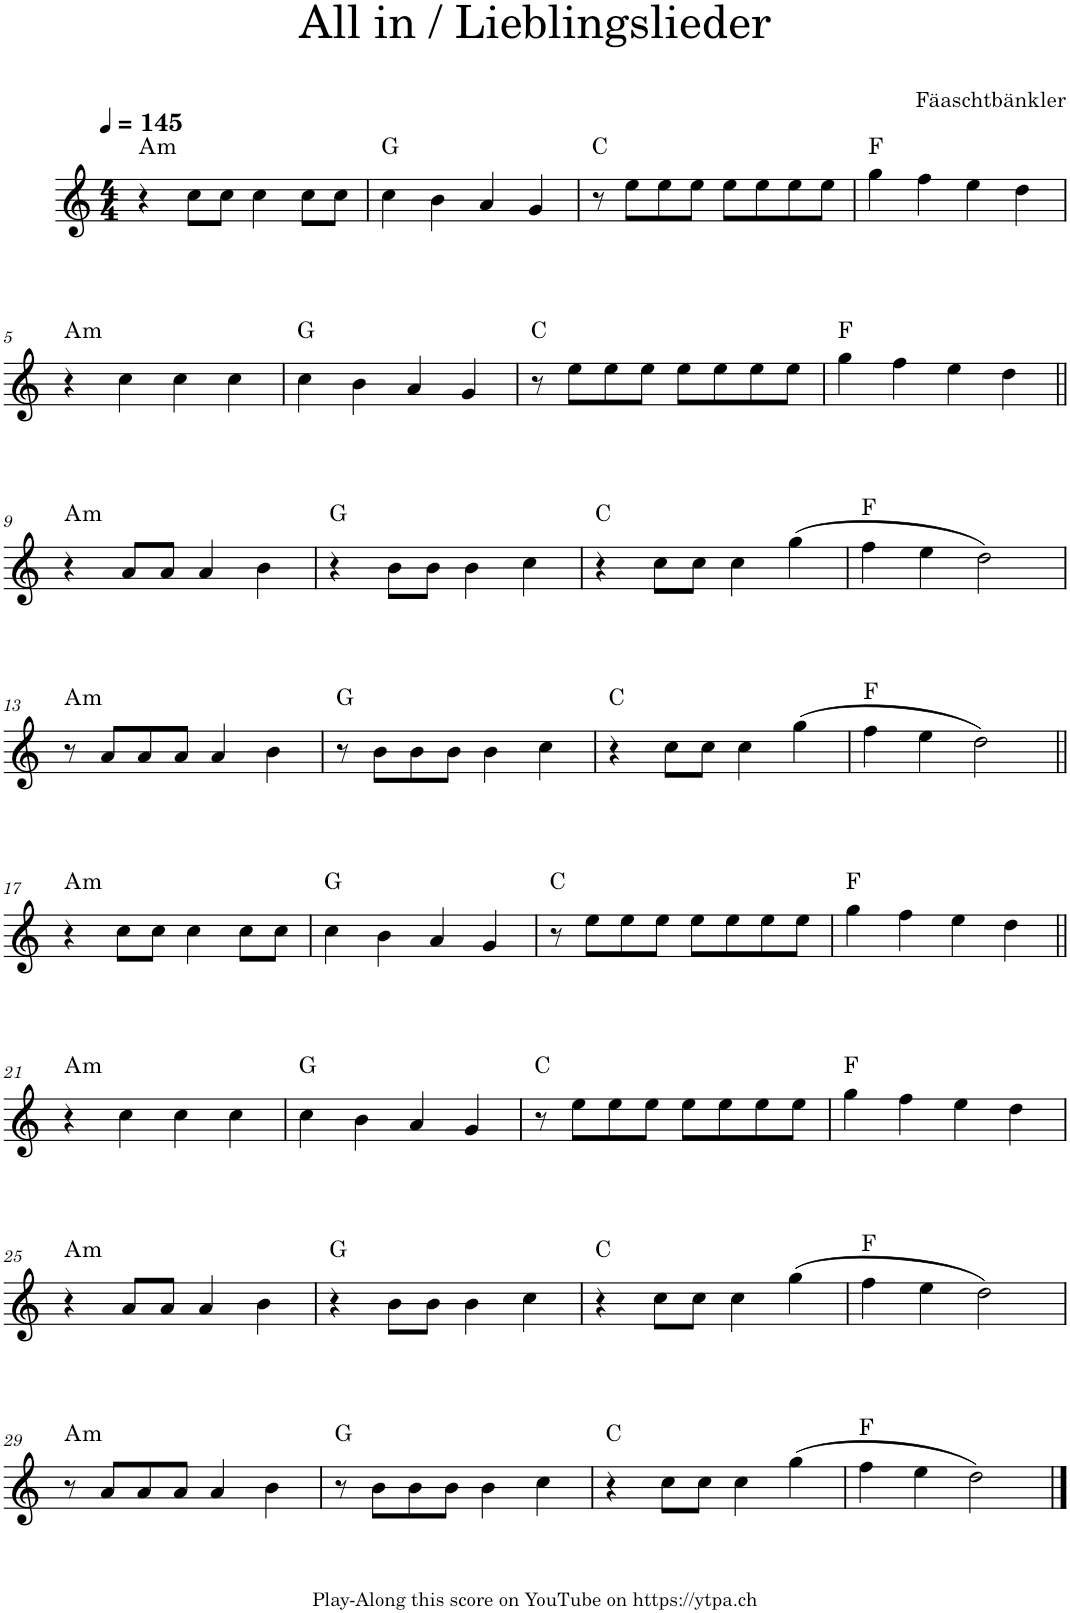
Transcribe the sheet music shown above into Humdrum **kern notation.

**kern	**harte
*part1	*part1
*staff1	*
*I"Piano	*
*I'Pno.	*
*clefG2	*
*k[]	*
*M4/4	*
*MM145	*
=1	=1
!	!LO:H:kt=m
4r	A:min
8cc\L	.
8cc\J	.
4cc\	.
8cc\L	.
8cc\J	.
=2	=2
4cc\	G:maj
4b\	.
4a/	.
4g/	.
=3	=3
8r	C:maj
8ee\L	.
8ee\	.
8ee\J	.
8ee\L	.
8ee\	.
8ee\	.
8ee\J	.
=4	=4
4gg\	F:maj
4ff\	.
4ee\	.
4dd\	.
!!LO:LB:g=z
=5	=5
!	!LO:H:kt=m
4r	A:min
4cc\	.
4cc\	.
4cc\	.
=6	=6
4cc\	G:maj
4b\	.
4a/	.
4g/	.
=7	=7
8r	C:maj
8ee\L	.
8ee\	.
8ee\J	.
8ee\L	.
8ee\	.
8ee\	.
8ee\J	.
=8	=8
4gg\	F:maj
4ff\	.
4ee\	.
4dd\	.
!!LO:LB:g=z
=9||	=9||
!	!LO:H:kt=m
4r	A:min
8a/L	.
8a/J	.
4a/	.
4b\	.
=10	=10
4r	G:maj
8b\L	.
8b\J	.
4b\	.
4cc\	.
=11	=11
4r	C:maj
8cc\L	.
8cc\J	.
4cc\	.
(4gg\	.
=12	=12
4ff\	F:maj
4ee\	.
2dd\)	.
!!LO:LB:g=z
=13	=13
!	!LO:H:kt=m
8r	A:min
8a/L	.
8a/	.
8a/J	.
4a/	.
4b\	.
=14	=14
8r	G:maj
8b\L	.
8b\	.
8b\J	.
4b\	.
4cc\	.
=15	=15
4r	C:maj
8cc\L	.
8cc\J	.
4cc\	.
(4gg\	.
=16	=16
4ff\	F:maj
4ee\	.
2dd\)	.
!!LO:LB:g=z
=17||	=17||
!	!LO:H:kt=m
4r	A:min
8cc\L	.
8cc\J	.
4cc\	.
8cc\L	.
8cc\J	.
=18	=18
4cc\	G:maj
4b\	.
4a/	.
4g/	.
=19	=19
8r	C:maj
8ee\L	.
8ee\	.
8ee\J	.
8ee\L	.
8ee\	.
8ee\	.
8ee\J	.
=20	=20
4gg\	F:maj
4ff\	.
4ee\	.
4dd\	.
!!LO:LB:g=z
=21||	=21||
!	!LO:H:kt=m
4r	A:min
4cc\	.
4cc\	.
4cc\	.
=22	=22
4cc\	G:maj
4b\	.
4a/	.
4g/	.
=23	=23
8r	C:maj
8ee\L	.
8ee\	.
8ee\J	.
8ee\L	.
8ee\	.
8ee\	.
8ee\J	.
=24	=24
4gg\	F:maj
4ff\	.
4ee\	.
4dd\	.
!!LO:LB:g=z
=25	=25
!	!LO:H:kt=m
4r	A:min
8a/L	.
8a/J	.
4a/	.
4b\	.
=26	=26
4r	G:maj
8b\L	.
8b\J	.
4b\	.
4cc\	.
=27	=27
4r	C:maj
8cc\L	.
8cc\J	.
4cc\	.
(4gg\	.
=28	=28
4ff\	F:maj
4ee\	.
2dd\)	.
!!LO:LB:g=z
=29	=29
!	!LO:H:kt=m
8r	A:min
8a/L	.
8a/	.
8a/J	.
4a/	.
4b\	.
=30	=30
8r	G:maj
8b\L	.
8b\	.
8b\J	.
4b\	.
4cc\	.
=31	=31
4r	C:maj
8cc\L	.
8cc\J	.
4cc\	.
(4gg\	.
=32	=32
4ff\	F:maj
4ee\	.
2dd\)	.
==	==
*-	*-
